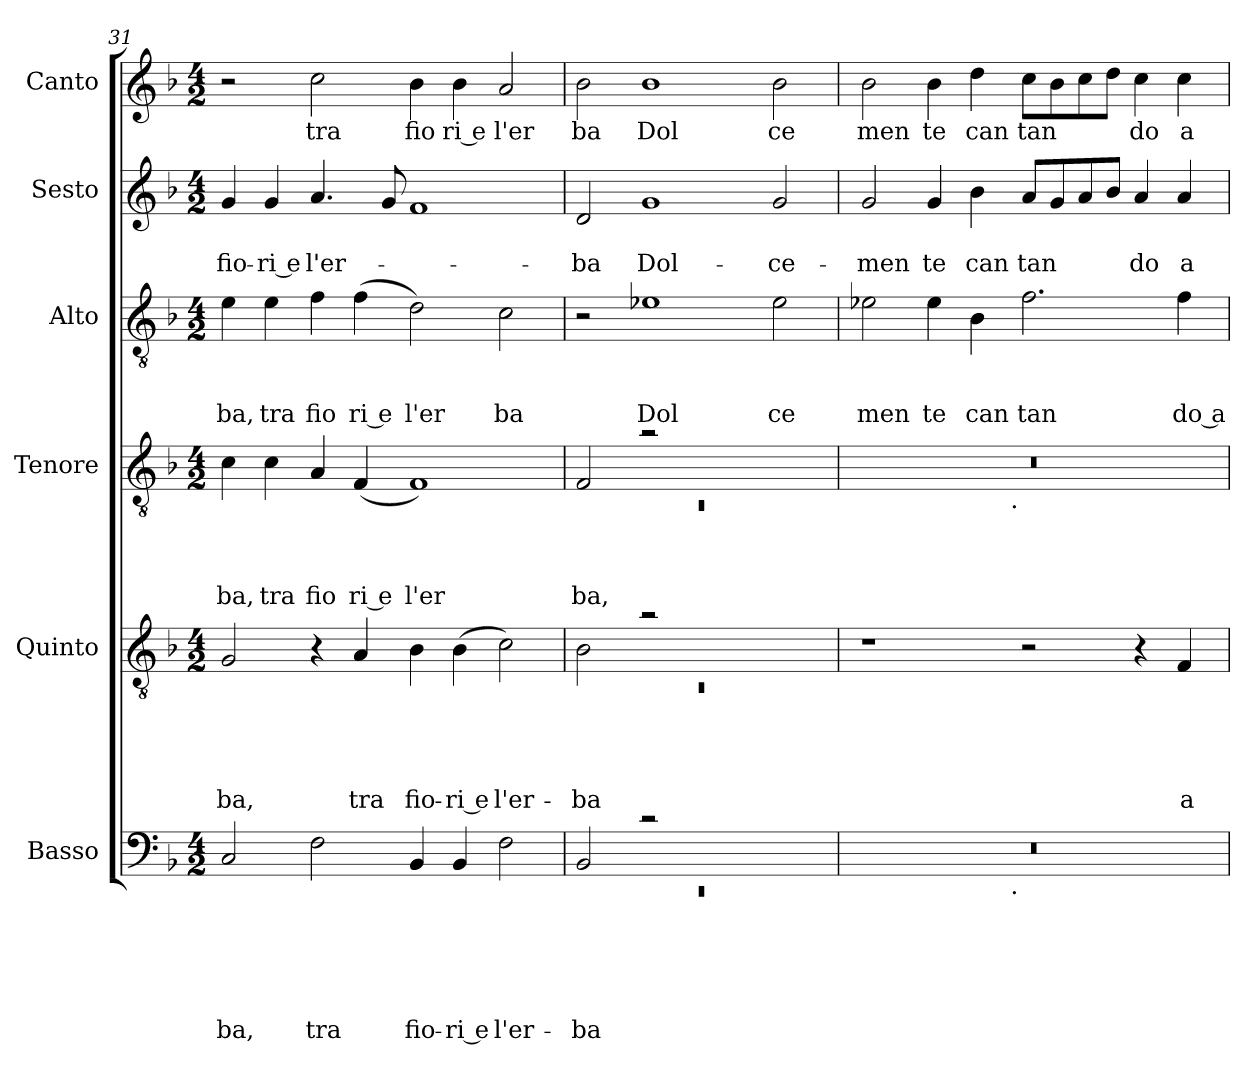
**kern	**text	**text	**text	**text	**text	**text	**kern	**text	**text	**text	**text	**text	**kern	**text	**text	**text	**text	**kern	**text	**text	**text	**kern	**text	**text	**kern	**text
*part6	*part6	*part6	*part6	*part6	*part6	*part6	*part5	*part5	*part5	*part5	*part5	*part5	*part4	*part4	*part4	*part4	*part4	*part3	*part3	*part3	*part3	*part2	*part2	*part2	*part1	*part1
*staff6	*staff6	*staff6	*staff6	*staff6	*staff6	*staff6	*staff5	*staff5	*staff5	*staff5	*staff5	*staff5	*staff4	*staff4	*staff4	*staff4	*staff4	*staff3	*staff3	*staff3	*staff3	*staff2	*staff2	*staff2	*staff1	*staff1
*I"Basso	*	*	*	*	*	*	*I"Quinto	*	*	*	*	*	*I"Tenore	*	*	*	*	*I"Alto	*	*	*	*I"Sesto	*	*	*I"Canto	*
*clefF4	*	*	*	*	*	*	*clefGv2	*	*	*	*	*	*clefGv2	*	*	*	*	*clefGv2	*	*	*	*clefG2	*	*	*clefG2	*
*ITrd-3c-5	*	*	*	*	*	*	*ITrd-3c-5	*	*	*	*	*	*	*	*	*	*	*ITrd-3c-5	*	*	*	*ITrd-3c-5	*	*	*ITrd-3c-5	*
*k[b-e-]	*	*	*	*	*	*	*k[b-e-]	*	*	*	*	*	*k[b-]	*	*	*	*	*k[b-e-]	*	*	*	*k[b-e-]	*	*	*k[b-e-]	*
*B-:	*	*	*	*	*	*	*B-:	*	*	*	*	*	*F:	*	*	*	*	*B-:	*	*	*	*B-:	*	*	*B-:	*
*M4/2	*	*	*	*	*	*	*M4/2	*	*	*	*	*	*M4/2	*	*	*	*	*M4/2	*	*	*	*M4/2	*	*	*M4/2	*
=31	=31	=31	=31	=31	=31	=31	=31	=31	=31	=31	=31	=31	=31	=31	=31	=31	=31	=31	=31	=31	=31	=31	=31	=31	=31	=31
!	!	!	!	!	!	!LO:LY:b	!	!	!	!	!	!LO:LY:b	!	!	!	!	!LO:LY:b	!	!	!	!LO:LY:b	!	!	!LO:LY:b	!	!
2F/	.	.	.	.	.	-ba,	2c/	.	.	.	.	-ba,	4c\	.	.	.	ba,	4a\	.	.	ba,	4cc/	.	fio-	2r	.
!	!	!	!	!	!	!	!	!	!	!	!	!	!	!	!	!	!LO:LY:b	!	!	!	!LO:LY:b	!	!	!LO:LY:b:rj	!	!
.	.	.	.	.	.	.	.	.	.	.	.	.	4c\	.	.	.	tra	4a\	.	.	tra	4cc/	.	-ri e	.	.
!	!	!	!	!	!	!LO:LY:b	!	!	!	!	!	!	!	!	!	!	!LO:LY:b	!	!	!	!LO:LY:b	!	!	!LO:LY:b	!	!LO:LY:b
2B-\	.	.	.	.	.	tra	4r	.	.	.	.	.	4A/	.	.	.	fio	4b-\	.	.	fio	4.dd/	.	l'er-	2ff\	tra
!	!	!	!	!	!	!	!	!	!	!	!	!LO:LY:b	!	!	!	!	!LO:LY:b:rj	!	!	!	!LO:LY:b:rj	!	!	!	!	!
.	.	.	.	.	.	.	4d/	.	.	.	.	tra	(<4F/	.	.	.	ri e	(<4b-\	.	.	ri e	.	.	.	.	.
.	.	.	.	.	.	.	.	.	.	.	.	.	.	.	.	.	.	.	.	.	.	8cc/	.	.	.	.
!	!	!	!	!	!	!LO:LY:b	!	!	!	!	!	!LO:LY:b	!	!	!	!	!LO:LY:b	!	!	!	!LO:LY:b	!	!	!	!	!LO:LY:b
4E-/	.	.	.	.	.	fio-	4e-\	.	.	.	.	fio-	1F)	.	.	.	l'er	2g\)	.	.	l'er	1b-	.	.	4ee-\	fio
!	!	!	!	!	!	!LO:LY:b:rj	!	!	!	!	!	!LO:LY:b:rj	!	!	!	!	!	!	!	!	!	!	!	!	!	!LO:LY:b:rj
4E-/	.	.	.	.	.	-ri e	(<4e-\	.	.	.	.	-ri e	.	.	.	.	.	.	.	.	.	.	.	.	4ee-\	ri e
!	!	!	!	!	!	!LO:LY:b	!	!	!	!	!	!LO:LY:b	!	!	!	!	!	!	!	!	!LO:LY:b	!	!	!	!	!LO:LY:b
2B-\	.	.	.	.	.	l'er-	2f\)	.	.	.	.	l'er-	.	.	.	.	.	2f\	.	.	ba	.	.	.	2dd/	l'er
=32	=32	=32	=32	=32	=32	=32	=32	=32	=32	=32	=32	=32	=32	=32	=32	=32	=32	=32	=32	=32	=32	=32	=32	=32	=32	=32
*^	*	*	*	*	*	*	*^	*	*	*	*	*	*^	*	*	*	*	*	*	*	*	*	*	*	*	*
!	!LO:N:vis=1	!	!	!	!	!	!LO:LY:b	!	!LO:N:vis=1	!	!	!	!	!LO:LY:b	!	!LO:N:vis=1	!	!	!	!LO:LY:b	!	!	!	!	!	!	!LO:LY:b	!	!LO:LY:b
2E-/	0rEE	.	.	.	.	.	-ba	2e-\	0rC	.	.	.	.	-ba	2F/	0rC	.	.	.	ba,	2r	.	.	.	2g/	.	-ba	2ee-\	ba
!	!	!	!	!	!	!	!	!	!	!	!	!	!	!	!	!	!	!	!	!	!	!	!	!LO:LY:b	!	!	!LO:LY:b	!	!LO:LY:b
2rc	.	.	.	.	.	.	.	2ra	.	.	.	.	.	.	2ra	.	.	.	.	.	1a-X	.	.	Dol	1cc	.	Dol-	1ee-	Dol
1ryy	.	.	.	.	.	.	.	1ryy	.	.	.	.	.	.	1ryy	.	.	.	.	.	.	.	.	.	.	.	.	.	.
!	!	!	!	!	!	!	!	!	!	!	!	!	!	!	!	!	!	!	!	!	!	!	!	!LO:LY:b	!	!	!LO:LY:b	!	!LO:LY:b
.	.	.	.	.	.	.	.	.	.	.	.	.	.	.	.	.	.	.	.	.	2a-\	.	.	ce	2cc/	.	-ce-	2ee-\	ce
*	*	*	*	*	*	*	*	*v	*v	*	*	*	*	*	*	*	*	*	*	*	*	*	*	*	*	*	*	*	*
!!LO:LB:g=z
=33	=33	=33	=33	=33	=33	=33	=33	=33	=33	=33	=33	=33	=33	=33	=33	=33	=33	=33	=33	=33	=33	=33	=33	=33	=33	=33	=33	=33
!	!	!	!	!	!	!	!	!	!	!	!	!	!	!	!	!	!	!	!	!	!	!	!LO:LY:b	!	!	!LO:LY:b	!	!LO:LY:b
0r	2ryy	.	.	.	.	.	.	1r	.	.	.	.	.	0r	2ryy	.	.	.	.	2a-X\	.	.	men	2cc/	.	-men	2ee-\	men
!	!	!	!	!	!	!	!	!	!	!	!	!	!	!	!	!	!	!	!	!	!	!	!LO:LY:b	!	!	!LO:LY:b	!	!LO:LY:b
.	4...ryy	.	.	.	.	.	.	.	.	.	.	.	.	.	4...ryy	.	.	.	.	4a-\	.	.	te	4cc/	.	te	4ee-\	te
!	!	!	!	!	!	!	!	!	!	!	!	!	!	!	!	!	!	!	!	!	!	!	!LO:LY:b	!	!	!LO:LY:b	!	!LO:LY:b
.	.	.	.	.	.	.	.	.	.	.	.	.	.	.	.	.	.	.	.	4e-\	.	.	can	4ee-\	.	can	4gg\	can
!	!	!	!	!	!	!	!	!	!	!	!	!	!	!	!LO:TX:b:t=.	!	!	!	!	!	!	!	!	!	!	!	!	!
!	!LO:TX:b:t=.	!	!	!	!	!	!	!	!	!	!	!	!	!	!	!	!	!	!	!	!	!	!	!	!	!	!	!
.	1ryy	.	.	.	.	.	.	.	.	.	.	.	.	.	1ryy	.	.	.	.	.	.	.	.	.	.	.	.	.
!	!	!	!	!	!	!	!	!	!	!	!	!	!	!	!	!	!	!	!	!	!	!	!LO:LY:b	!	!	!LO:LY:b	!	!LO:LY:b
.	.	.	.	.	.	.	.	2r	.	.	.	.	.	.	.	.	.	.	.	2.b-\	.	.	tan	8dd/L	.	tan	8ff\L	tan
.	.	.	.	.	.	.	.	.	.	.	.	.	.	.	.	.	.	.	.	.	.	.	.	8cc/	.	.	8ee-\	.
.	.	.	.	.	.	.	.	.	.	.	.	.	.	.	.	.	.	.	.	.	.	.	.	8dd/	.	.	8ff\	.
.	.	.	.	.	.	.	.	.	.	.	.	.	.	.	.	.	.	.	.	.	.	.	.	8ee-/J	.	.	8gg\J	.
!	!	!	!	!	!	!	!	!	!	!	!	!	!	!	!	!	!	!	!	!	!	!	!	!	!	!LO:LY:b	!	!LO:LY:b
.	.	.	.	.	.	.	.	4r	.	.	.	.	.	.	.	.	.	.	.	.	.	.	.	4dd/	.	do	4ff\	do
!	!	!	!	!	!	!	!	!	!	!	!	!	!LO:LY:b	!	!	!	!	!	!	!	!	!	!LO:LY:b:rj	!	!	!LO:LY:b	!	!LO:LY:b
.	.	.	.	.	.	.	.	4B-/	.	.	.	.	a	.	.	.	.	.	.	4b-\	.	.	do a	4dd/	.	a	4ff\	a
.	32ryy	.	.	.	.	.	.	.	.	.	.	.	.	.	32ryy	.	.	.	.	.	.	.	.	.	.	.	.	.
*v	*v	*	*	*	*	*	*	*	*	*	*	*	*	*v	*v	*	*	*	*	*	*	*	*	*	*	*	*	*
=	=	=	=	=	=	=	=	=	=	=	=	=	=	=	=	=	=	=	=	=	=	=	=	=	=	=
*-	*-	*-	*-	*-	*-	*-	*-	*-	*-	*-	*-	*-	*-	*-	*-	*-	*-	*-	*-	*-	*-	*-	*-	*-	*-	*-
